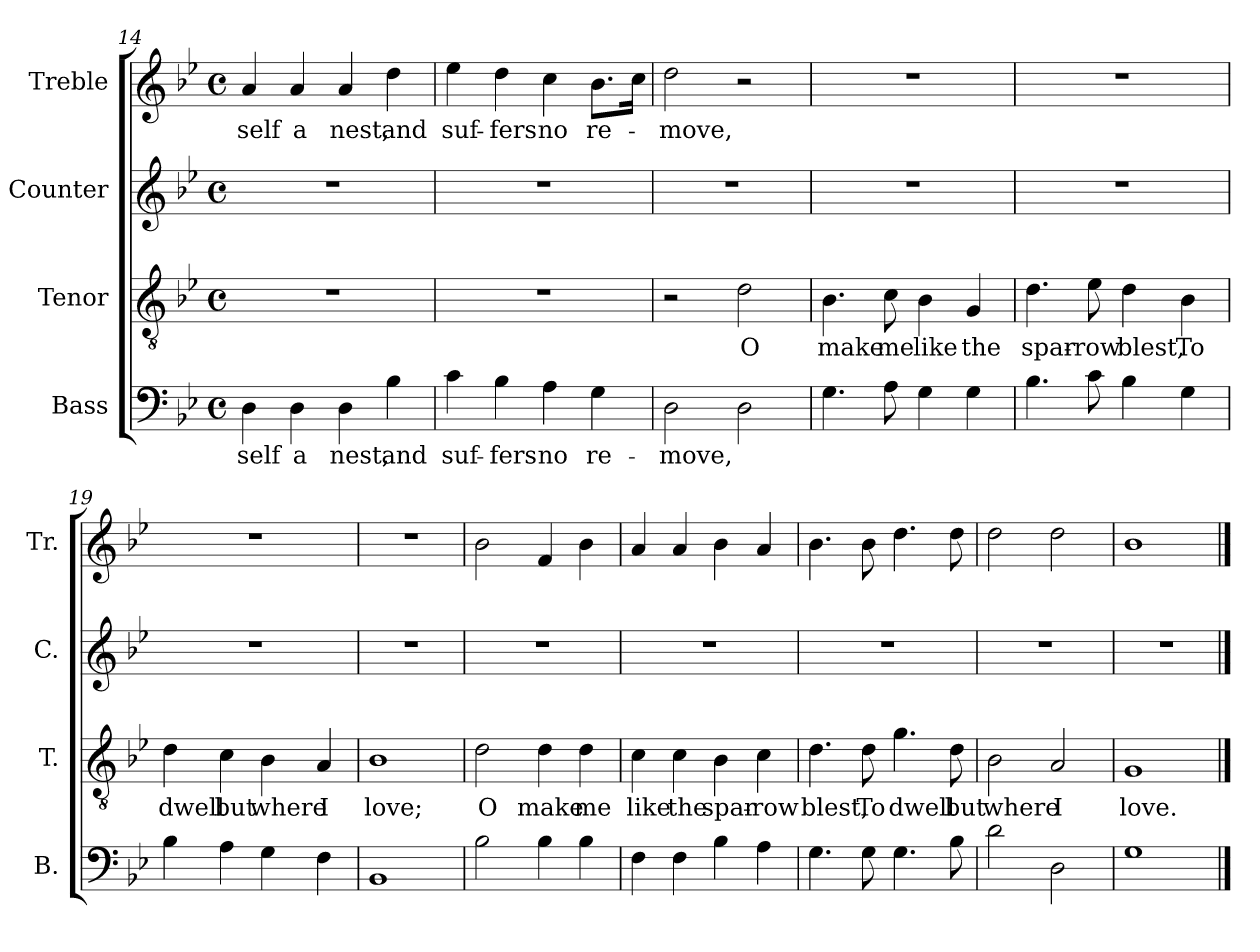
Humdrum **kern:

**kern	**text	**kern	**text	**kern	**kern	**text
*part4	*part4	*part3	*part3	*part2	*part1	*part1
*staff4	*staff4	*staff3	*staff3	*staff2	*staff1	*staff1
*I"Bass	*	*I"Tenor	*	*I"Counter	*I"Treble	*
*I'B.	*	*I'T.	*	*I'C.	*I'Tr.	*
!!LO:LB:g=z
*clefF4	*	*clefGv2	*	*clefG2	*clefG2	*
*k[b-e-]	*	*k[b-e-]	*	*k[b-e-]	*k[b-e-]	*
*M4/4	*	*M4/4	*	*M4/4	*M4/4	*
*met(c)	*	*met(c)	*	*met(c)	*met(c)	*
=14	=14	=14	=14	=14	=14	=14
4D\	-self	1r	.	1r	4a/	-self
4D\	a	.	.	.	4a/	a
4D\	nest,	.	.	.	4a/	nest,
4B-\	and	.	.	.	4dd\	and
=15	=15	=15	=15	=15	=15	=15
4c\	suf-	1r	.	1r	4ee-\	suf-
4B-\	-fers	.	.	.	4dd\	-fers
4A\	no	.	.	.	4cc\	no
4G\	re-	.	.	.	8.b-\L	re-
.	.	.	.	.	16cc\Jk	.
=16	=16	=16	=16	=16	=16	=16
2D\	-move,	2r	.	1r	2dd\	-move,
2D\	.	2d\	O	.	2r	.
=17	=17	=17	=17	=17	=17	=17
4.G\	.	4.B-\	make	1r	1r	.
8A\	.	8c\	me	.	.	.
4G\	.	4B-\	like	.	.	.
4G\	.	4G/	the	.	.	.
=18	=18	=18	=18	=18	=18	=18
4.B-\	.	4.d\	spar-	1r	1r	.
8c\	.	8e-\	-row	.	.	.
4B-\	.	4d\	blest,	.	.	.
4G\	.	4B-\	To	.	.	.
=19	=19	=19	=19	=19	=19	=19
4B-\	.	4d\	dwell	1r	1r	.
4A\	.	4c\	but	.	.	.
4G\	.	4B-\	where	.	.	.
4F\	.	4A/	I	.	.	.
!!LO:LB:g=z
=20	=20	=20	=20	=20	=20	=20
1BB-	.	1B-	love;	1r	1r	.
=21	=21	=21	=21	=21	=21	=21
2B-\	.	2d\	O	1r	2b-\	.
4B-\	.	4d\	make	.	4f/	.
4B-\	.	4d\	me	.	4b-\	.
=22	=22	=22	=22	=22	=22	=22
4F\	.	4c\	like	1r	4a/	.
4F\	.	4c\	the	.	4a/	.
4B-\	.	4B-\	spar-	.	4b-\	.
4A\	.	4c\	-row	.	4a/	.
=23	=23	=23	=23	=23	=23	=23
4.G\	.	4.d\	blest,	1r	4.b-\	.
8G\	.	8d\	To	.	8b-\	.
4.G\	.	4.g\	dwell	.	4.dd\	.
8B-\	.	8d\	but	.	8dd\	.
=24	=24	=24	=24	=24	=24	=24
2d\	.	2B-\	where	1r	2dd\	.
2D\	.	2A/	I	.	2dd\	.
=25	=25	=25	=25	=25	=25	=25
1G	.	1G	love.	1r	1b-	.
==	==	==	==	==	==	==
*-	*-	*-	*-	*-	*-	*-
